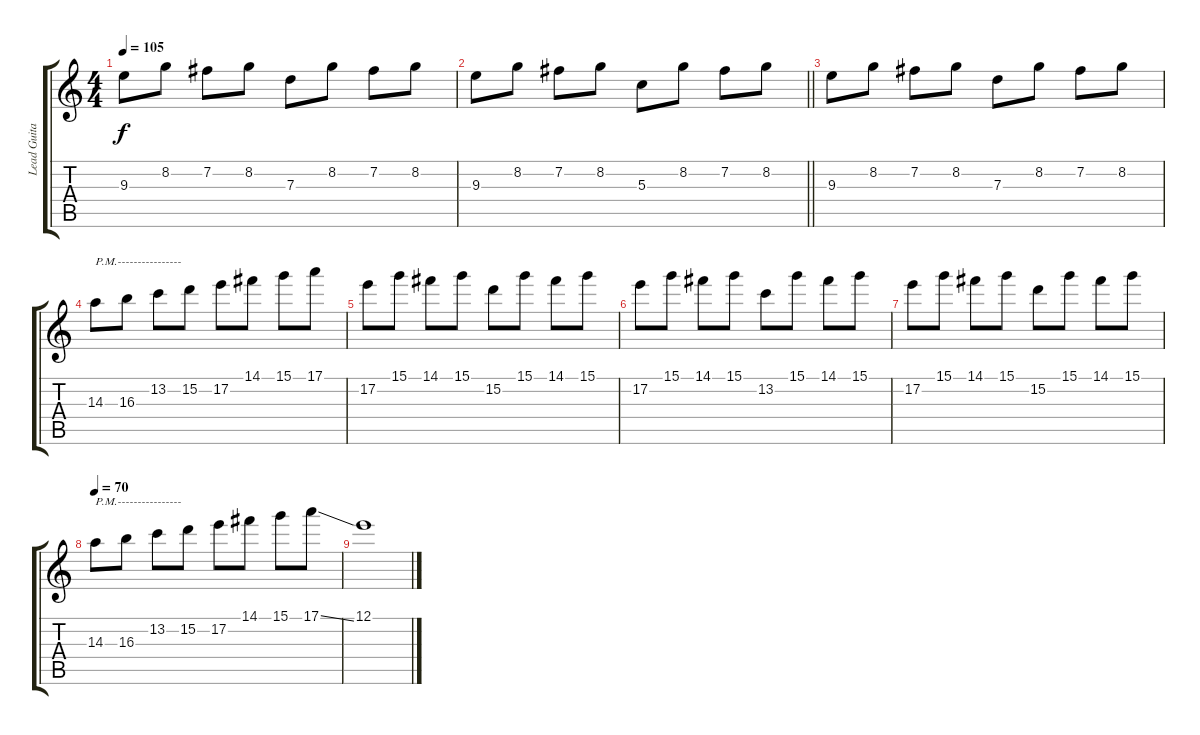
\track ("Lead Guitar 1" "Lead Guita") {instrument overdrivenguitar}
\staff {score tabs}
\tuning (E4 B3 G3 D3 A2 E2) {hide}
\ts (4 4)
\tempo 105
\clef g2
\ks c
9.3.8{dy f} 8.2.8 7.2.8 8.2.8 7.3.8 8.2.8 7.2.8 8.2.8 |
\barLineRight lightlight
9.3.8 8.2.8 7.2.8 8.2.8 5.3.8 8.2.8 7.2.8 8.2.8 |
9.3.8 8.2.8 7.2.8 8.2.8 7.3.8 8.2.8 7.2.8 8.2.8 |
14.3.8{txt "P.M.----------------"} 16.3.8 13.2.8 15.2.8 17.2.8 14.1.8 15.1.8 17.1.8 |
17.2.8 15.1.8 14.1.8 15.1.8 15.2.8 15.1.8 14.1.8 15.1.8 |
17.2.8 15.1.8 14.1.8 15.1.8 13.2.8 15.1.8 14.1.8 15.1.8 |
17.2.8 15.1.8 14.1.8 15.1.8 15.2.8 15.1.8 14.1.8 15.1.8 |
\tempo 70
14.3.8{txt "P.M.----------------"} 16.3.8 13.2.8 15.2.8 17.2.8 14.1.8 15.1.8 17.1{ss}.8 |
12.1.1
